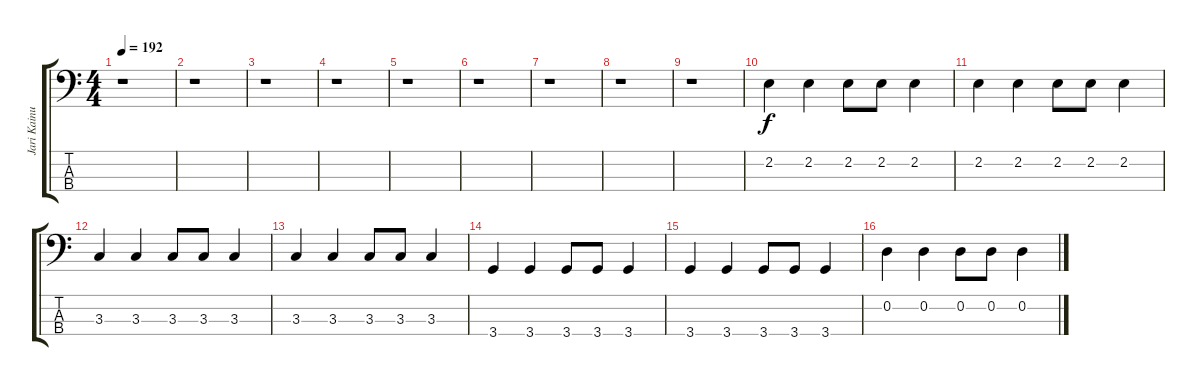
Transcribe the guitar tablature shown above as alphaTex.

\track ("Jari Kainulainen" "Jari Kainu") {instrument electricbassfinger}
\staff {score tabs}
\tuning (G2 D2 A1 E1) {hide}
\ts (4 4)
\tempo 192
\clef f4
\ks c
r.1{dy f} |
r.1 |
r.1 |
r.1 |
r.1 |
r.1 |
r.1 |
r.1 |
r.1 |
2.2.4 2.2.4 2.2.8 2.2.8 2.2.4 |
2.2.4 2.2.4 2.2.8 2.2.8 2.2.4 |
3.3.4 3.3.4 3.3.8 3.3.8 3.3.4 |
3.3.4 3.3.4 3.3.8 3.3.8 3.3.4 |
3.4.4 3.4.4 3.4.8 3.4.8 3.4.4 |
3.4.4 3.4.4 3.4.8 3.4.8 3.4.4 |
0.2.4 0.2.4 0.2.8 0.2.8 0.2.4
